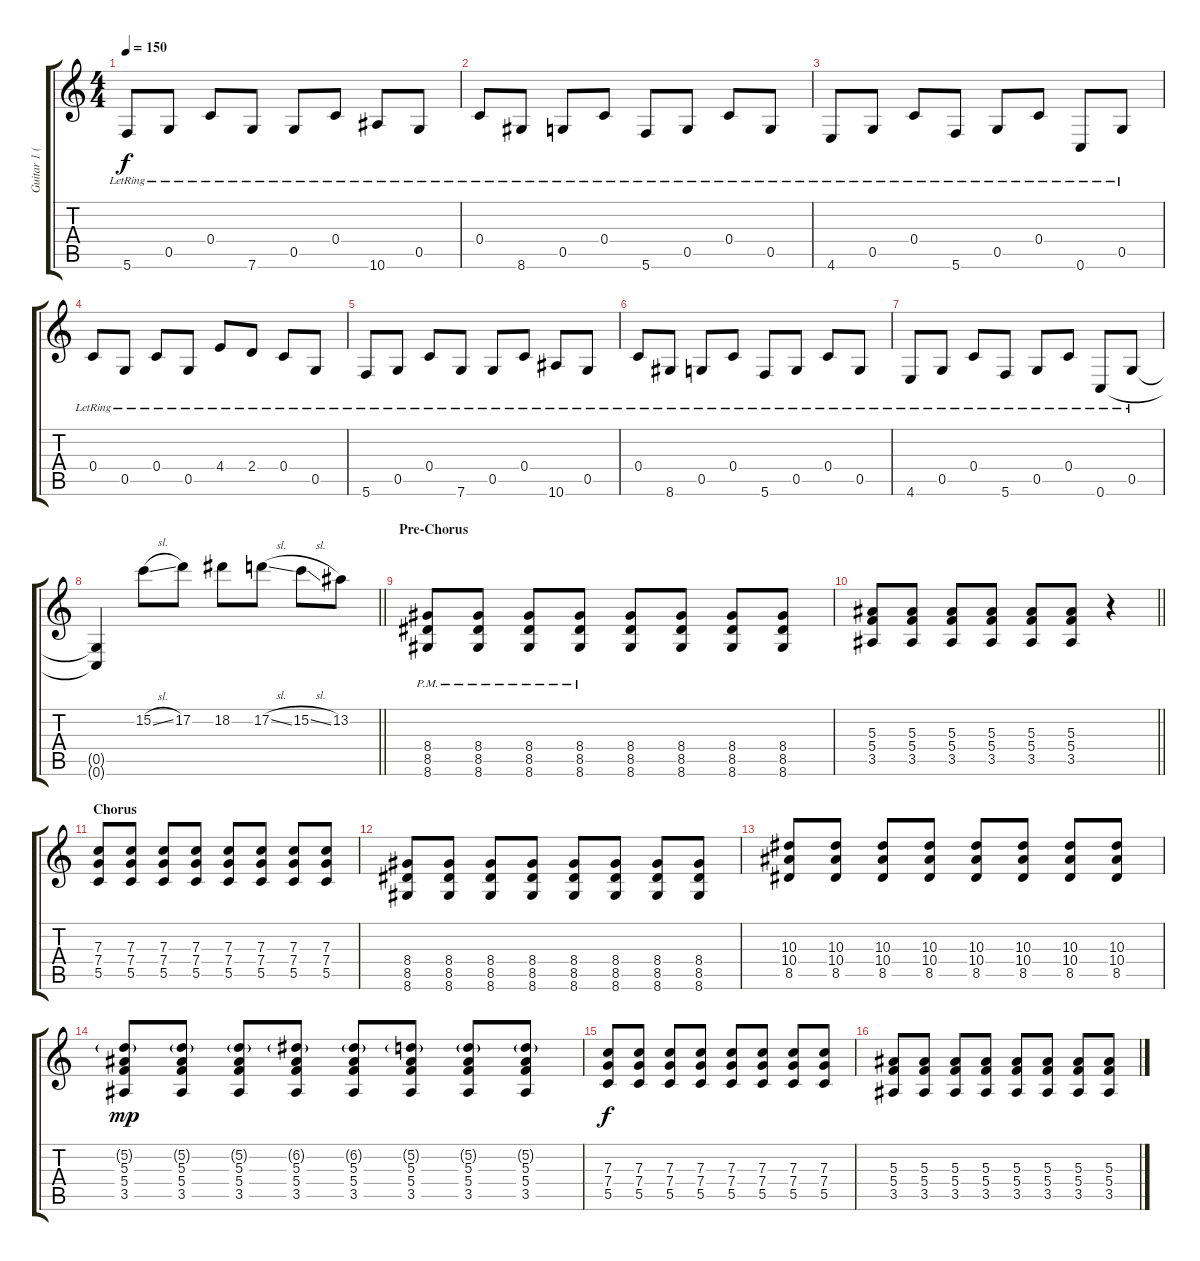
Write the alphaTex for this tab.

\track ("Guitar 1 (Dan Jacobs)" "Guitar 1 (") {instrument distortionguitar}
\staff {score tabs}
\tuning (D4 A3 F3 C3 G2 C2) {hide}
\ts (4 4)
\tempo 150
\clef g2
\ks c
5.6{lr}.8{dy f} 0.5{lr}.8 0.4{lr}.8 7.6{lr}.8 0.5{lr}.8 0.4{lr}.8 10.6{lr}.8 0.5{lr}.8 |
0.4{lr}.8 8.6{lr}.8 0.5{lr}.8 0.4{lr}.8 5.6{lr}.8 0.5{lr}.8 0.4{lr}.8 0.5{lr}.8 |
4.6{lr}.8 0.5{lr}.8 0.4{lr}.8 5.6{lr}.8 0.5{lr}.8 0.4{lr}.8 0.6{lr}.8 0.5{lr}.8 |
0.4{lr}.8 0.5{lr}.8 0.4{lr}.8 0.5{lr}.8 4.4{lr}.8 2.4{lr}.8 0.4{lr}.8 0.5{lr}.8 |
5.6{lr}.8 0.5{lr}.8 0.4{lr}.8 7.6{lr}.8 0.5{lr}.8 0.4{lr}.8 10.6{lr}.8 0.5{lr}.8 |
0.4{lr}.8 8.6{lr}.8 0.5{lr}.8 0.4{lr}.8 5.6{lr}.8 0.5{lr}.8 0.4{lr}.8 0.5{lr}.8 |
4.6{lr}.8 0.5{lr}.8 0.4{lr}.8 5.6{lr}.8 0.5{lr}.8 0.4{lr}.8 0.6{lr}.8 0.5{lr}.8 |
\barLineRight lightlight
(0.5{t} 0.6{t}).4{volume 8} 15.2{sl}.8 17.2.8 18.2.8 17.2{sl}.8 15.2{sl}.8 13.2.8 |
\section ("" "Pre-Chorus")
(8.4{pm} 8.5{pm} 8.6{pm}).8 (8.4{pm} 8.5{pm} 8.6{pm}).8 (8.4{pm} 8.5{pm} 8.6{pm}).8 (8.4{pm} 8.5{pm} 8.6{pm}).8 (8.4 8.5 8.6).8 (8.4 8.5 8.6).8 (8.4 8.5 8.6).8 (8.4 8.5 8.6).8 |
\barLineRight lightlight
(5.3 5.4 3.5).8 (5.3 5.4 3.5).8 (5.3 5.4 3.5).8 (5.3 5.4 3.5).8 (5.3 5.4 3.5).8 (5.3 5.4 3.5).8 r.4 |
\section ("" "Chorus")
(7.3 7.4 5.5).8{volume 11} (7.3 7.4 5.5).8 (7.3 7.4 5.5).8 (7.3 7.4 5.5).8 (7.3 7.4 5.5).8 (7.3 7.4 5.5).8 (7.3 7.4 5.5).8 (7.3 7.4 5.5).8 |
(8.4 8.5 8.6).8 (8.4 8.5 8.6).8 (8.4 8.5 8.6).8 (8.4 8.5 8.6).8 (8.4 8.5 8.6).8 (8.4 8.5 8.6).8 (8.4 8.5 8.6).8 (8.4 8.5 8.6).8 |
(10.3 10.4 8.5).8 (10.3 10.4 8.5).8 (10.3 10.4 8.5).8 (10.3 10.4 8.5).8 (10.3 10.4 8.5).8 (10.3 10.4 8.5).8 (10.3 10.4 8.5).8 (10.3 10.4 8.5).8 |
(5.2{g} 5.3 5.4 3.5).8{dy mp} (5.2{g} 5.3 5.4 3.5).8 (5.2{g} 5.3 5.4 3.5).8 (6.2{g} 5.3 5.4 3.5).8 (6.2{g} 5.3 5.4 3.5).8 (5.2{g} 5.3 5.4 3.5).8 (5.2{g} 5.3 5.4 3.5).8 (5.2{g} 5.3 5.4 3.5).8 |
(7.3 7.4 5.5).8{dy f} (7.3 7.4 5.5).8 (7.3 7.4 5.5).8 (7.3 7.4 5.5).8 (7.3 7.4 5.5).8 (7.3 7.4 5.5).8 (7.3 7.4 5.5).8 (7.3 7.4 5.5).8 |
(5.3 5.4 3.5).8 (5.3 5.4 3.5).8 (5.3 5.4 3.5).8 (5.3 5.4 3.5).8 (5.3 5.4 3.5).8 (5.3 5.4 3.5).8 (5.3 5.4 3.5).8 (5.3 5.4 3.5).8
